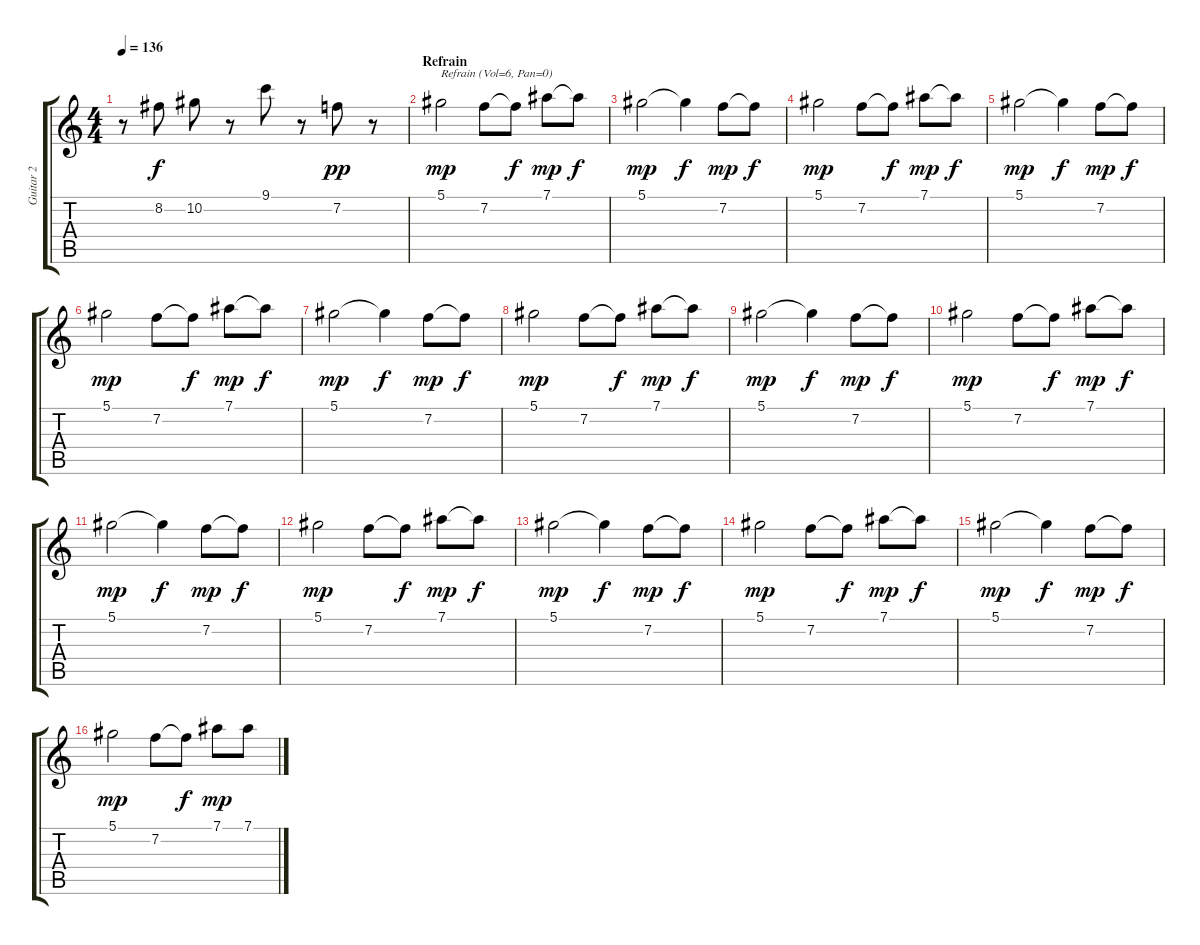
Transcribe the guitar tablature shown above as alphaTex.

\track ("Guitar 2 " "Guitar 2 ") {instrument electricguitarclean}
\staff {score tabs}
\tuning (Eb4 Bb3 Gb3 Db3 Ab2 Eb2) {hide}
\ts (4 4)
\tempo 136
\clef g2
\ks c
r.8{dy f} 8.2.8 10.2.8 r.8 9.1.8 r.8 7.2.8{dy pp} r.8 |
\section ("" "Refrain")
5.1.2{txt "Refrain (Vol=6, Pan=0)" dy mp volume 6 balance 8} 7.2.8 7.2{t}.8{dy f} 7.1.8{dy mp} 7.1{t}.8{dy f} |
5.1.2{dy mp} 5.1{t}.4{dy f} 7.2.8{dy mp} 7.2{t}.8{dy f} |
5.1.2{dy mp} 7.2.8 7.2{t}.8{dy f} 7.1.8{dy mp} 7.1{t}.8{dy f} |
5.1.2{dy mp} 5.1{t}.4{dy f} 7.2.8{dy mp} 7.2{t}.8{dy f} |
5.1.2{dy mp} 7.2.8 7.2{t}.8{dy f} 7.1.8{dy mp} 7.1{t}.8{dy f} |
5.1.2{dy mp} 5.1{t}.4{dy f} 7.2.8{dy mp} 7.2{t}.8{dy f} |
5.1.2{dy mp} 7.2.8 7.2{t}.8{dy f} 7.1.8{dy mp} 7.1{t}.8{dy f} |
5.1.2{dy mp} 5.1{t}.4{dy f} 7.2.8{dy mp} 7.2{t}.8{dy f} |
5.1.2{dy mp} 7.2.8 7.2{t}.8{dy f} 7.1.8{dy mp} 7.1{t}.8{dy f} |
5.1.2{dy mp} 5.1{t}.4{dy f} 7.2.8{dy mp} 7.2{t}.8{dy f} |
5.1.2{dy mp} 7.2.8 7.2{t}.8{dy f} 7.1.8{dy mp} 7.1{t}.8{dy f} |
5.1.2{dy mp} 5.1{t}.4{dy f} 7.2.8{dy mp} 7.2{t}.8{dy f} |
5.1.2{dy mp} 7.2.8 7.2{t}.8{dy f} 7.1.8{dy mp} 7.1{t}.8{dy f} |
5.1.2{dy mp} 5.1{t}.4{dy f} 7.2.8{dy mp} 7.2{t}.8{dy f} |
5.1.2{dy mp} 7.2.8 7.2{t}.8{dy f} 7.1.8{dy mp} 7.1.8
